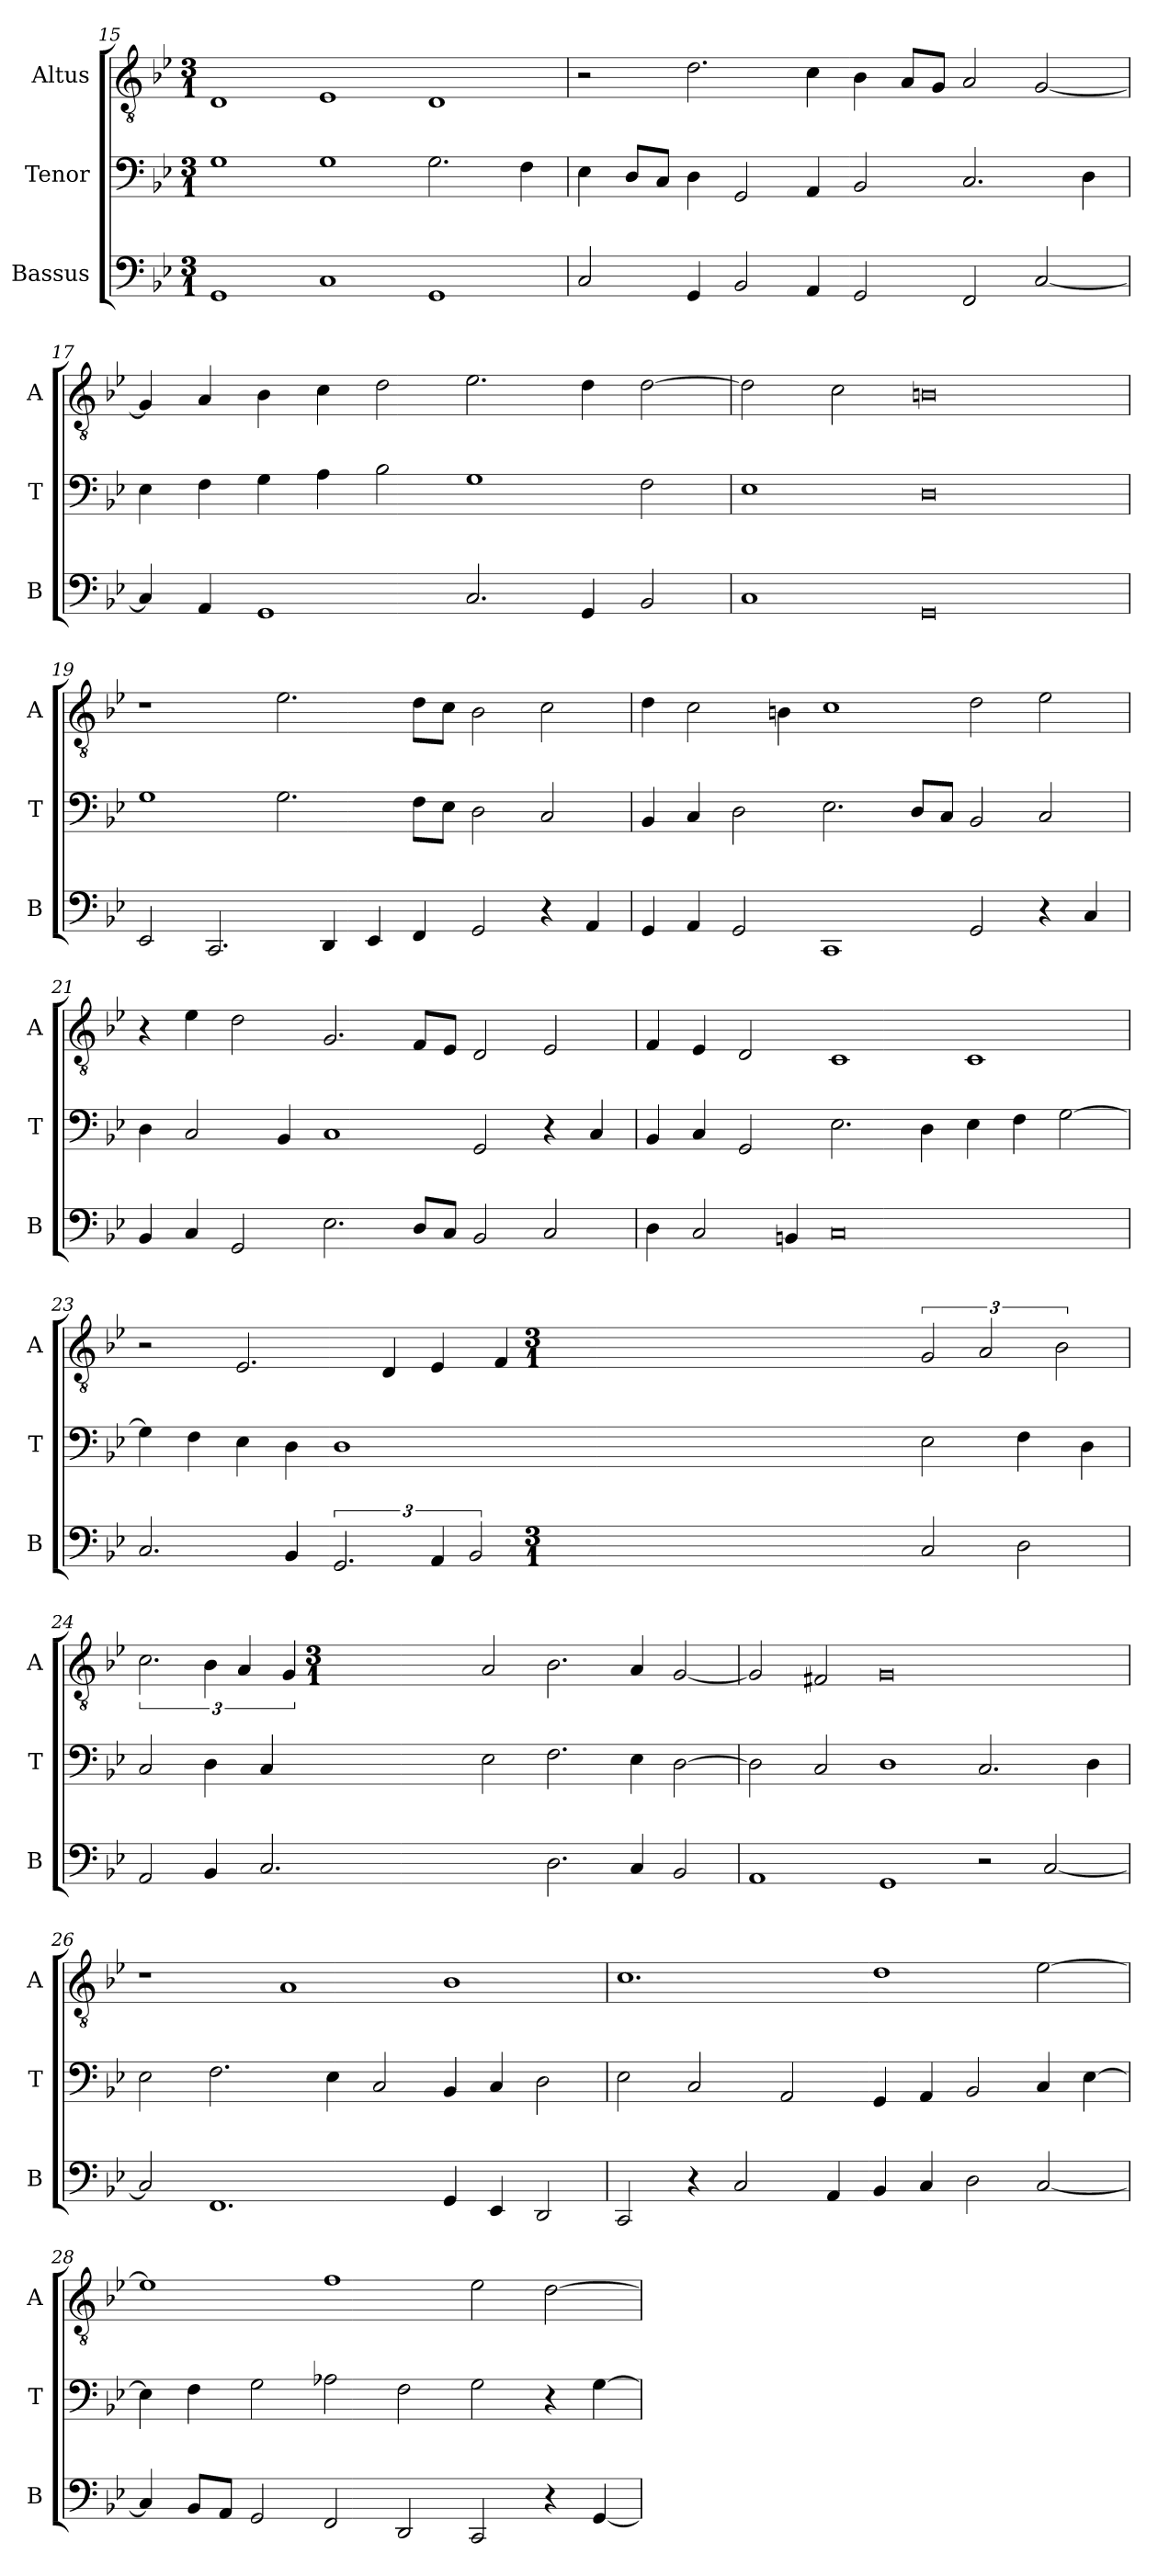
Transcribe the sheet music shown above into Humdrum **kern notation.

**kern	**kern	**kern
*part3	*part2	*part1
*staff3	*staff2	*staff1
*I"Bassus	*I"Tenor	*I"Altus
*I'B	*I'T	*I'A
*clefF4	*clefF4	*clefGv2
*k[b-e-]	*k[b-e-]	*k[b-e-]
*M3/1	*M3/1	*M3/1
=15	=15	=15
1GG	1G	1D
1C	1G	1E-
1GG	2.G\	1D
.	4F\	.
=16	=16	=16
2C/	4E-\	2r
.	8D/L	.
.	8C/J	.
4GG/	4D\	2.d\
2BB-/	2GG/	.
4AA/	4AA/	4c\
2GG/	2BB-/	4B-\
.	.	8A/L
.	.	8G/J
2FF/	2.C/	2A/
[2C/	.	[2G/
.	4D\	.
=17	=17	=17
4C/]	4E-\	4G/]
4AA/	4F\	4A/
1GG	4G\	4B-\
.	4A\	4c\
.	2B-\	2d\
2.C/	1G	2.e-\
4GG/	.	4d\
2BB-/	2F\	[2d\
=18	=18	=18
1C	1E-	2d\]
.	.	2c\
0GG	0D	0Bn
=19	=19	=19
2EE-/	1G	1r
2.CC/	.	.
.	2.G\	2.e-\
4DD/	.	.
4EE-/	.	.
4FF/	8F\L	8d\L
.	8E-\J	8c\J
2GG/	2D\	2B-\
4r	2C/	2c\
4AA/	.	.
=20	=20	=20
4GG/	4BB-/	4d\
4AA/	4C/	2c\
2GG/	2D\	.
.	.	4Bn\
1CC	2.E-\	1c
.	8D/L	.
.	8C/J	.
2GG/	2BB-/	2d\
4r	2C/	2e-\
4C/	.	.
=21	=21	=21
4BB-/	4D\	4r
4C/	2C/	4e-\
2GG/	.	2d\
.	4BB-/	.
2.E-\	1C	2.G/
8D/L	.	8F/L
8C/J	.	8E-/J
2BB-/	2GG/	2D/
2C/	4r	2E-/
.	4C/	.
=22	=22	=22
4D\	4BB-/	4F/
2C/	4C/	4E-/
.	2GG/	2D/
4BBn/	.	.
0C	2.E-\	1C
.	4D\	.
.	4E-\	1C
.	4F\	.
.	[2G\	.
=23	=23	=23
2.C/	4G\]	2r
.	4F\	.
.	4E-\	2.E-/
4BB-/	4D\	.
3.GG/	1D	.
.	.	4D/
6AA/	.	4E-/
3BB-/	.	.
.	.	4F/
*M3/1	*	*M3/1
2C/	2E-\	3G/
.	.	3A/
2D\	4F\	.
.	.	3B-\
.	4D\	.
=24	=24	=24
2AA/	2C/	3.c\
4BB-/	4D\	6B-\
.	.	6A/
2.C/	4C/	.
.	.	6G/
*	*	*M3/1
.	2E-\	2A/
2.D\	2.F\	2.B-\
4C/	4E-\	4A/
2BB-/	[2D\	[2G/
=25	=25	=25
1AA	2D\]	2G/]
.	2C/	2F#X/
1GG	1D	0G
2r	2.C/	.
[2C/	.	.
.	4D\	.
=26	=26	=26
2C/]	2E-\	1r
1.FF	2.F\	.
.	.	1A
.	4E-\	.
.	2C/	.
4GG/	4BB-/	1B-
4EE-/	4C/	.
2DD/	2D\	.
=27	=27	=27
2CC/	2E-\	1.c
4r	2C/	.
2C/	.	.
.	2AA/	.
4AA/	.	.
4BB-/	4GG/	1d
4C/	4AA/	.
2D\	2BB-/	.
[2C/	4C/	[2e-\
.	[4E-\	.
=28	=28	=28
4C/]	4E-\]	1e-]
8BB-/L	4F\	.
8AA/J	.	.
2GG/	2G\	.
2FF/	2A-X\	1f
2DD/	2F\	.
2CC/	2G\	2e-\
4r	4r	[2d\
[4GG/	[4G\	.
=	=	=
*-	*-	*-
